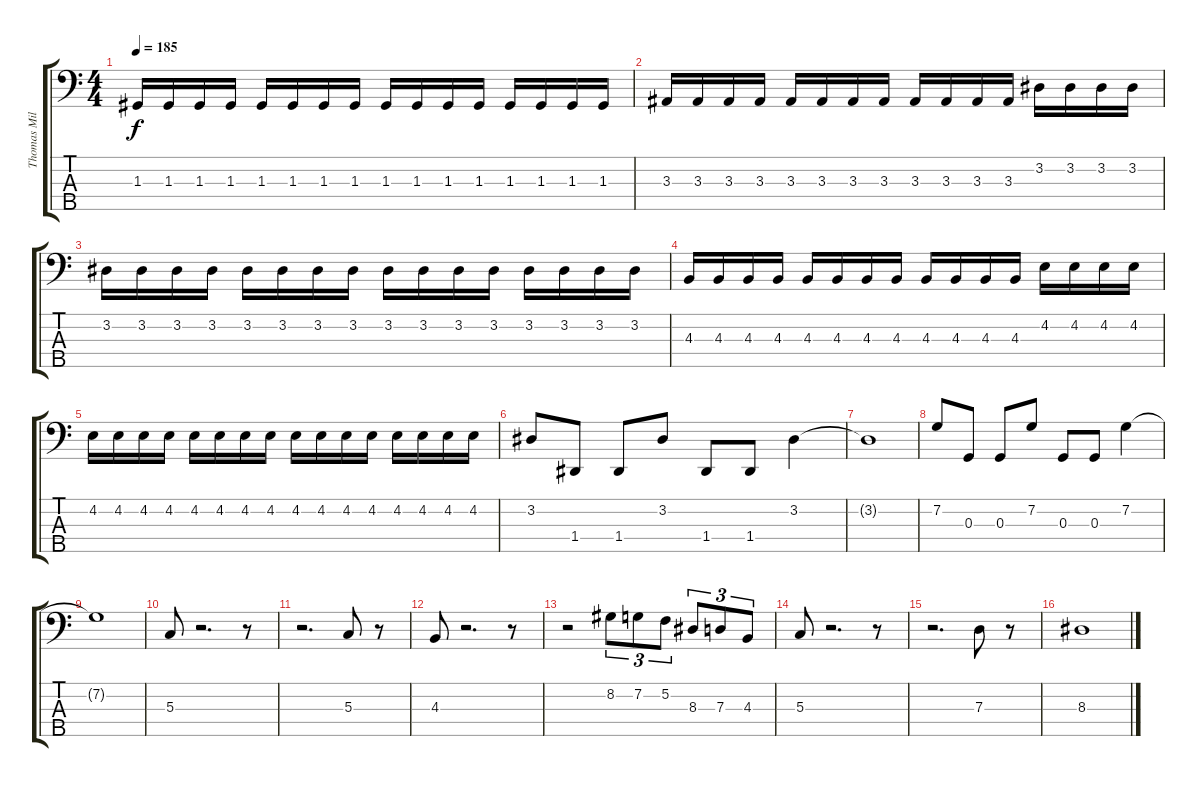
\track ("Thomas Miller" "Thomas Mil") {instrument electricbassfinger}
\staff {score tabs}
\tuning (F2 C2 G1 D1 A0) {hide}
\ts (4 4)
\tempo 185
\clef f4
\ks c
1.3.16{dy f} 1.3.16 1.3.16 1.3.16 1.3.16 1.3.16 1.3.16 1.3.16 1.3.16 1.3.16 1.3.16 1.3.16 1.3.16 1.3.16 1.3.16 1.3.16 |
3.3.16 3.3.16 3.3.16 3.3.16 3.3.16 3.3.16 3.3.16 3.3.16 3.3.16 3.3.16 3.3.16 3.3.16 3.2.16 3.2.16 3.2.16 3.2.16 |
3.2.16 3.2.16 3.2.16 3.2.16 3.2.16 3.2.16 3.2.16 3.2.16 3.2.16 3.2.16 3.2.16 3.2.16 3.2.16 3.2.16 3.2.16 3.2.16 |
4.3.16 4.3.16 4.3.16 4.3.16 4.3.16 4.3.16 4.3.16 4.3.16 4.3.16 4.3.16 4.3.16 4.3.16 4.2.16 4.2.16 4.2.16 4.2.16 |
4.2.16 4.2.16 4.2.16 4.2.16 4.2.16 4.2.16 4.2.16 4.2.16 4.2.16 4.2.16 4.2.16 4.2.16 4.2.16 4.2.16 4.2.16 4.2.16 |
3.2.8 1.4.8 1.4.8 3.2.8 1.4.8 1.4.8 3.2.4 |
3.2{t}.1 |
7.2.8 0.3.8 0.3.8 7.2.8 0.3.8 0.3.8 7.2.4 |
7.2{t}.1 |
5.3.8 r.2{d} r.8 |
r.2{d} 5.3.8 r.8 |
4.3.8 r.2{d} r.8 |
r.2 8.2.8{tu (3 2)} 7.2.8{tu (3 2)} 5.2.8{tu (3 2)} 8.3.8{tu (3 2)} 7.3.8{tu (3 2)} 4.3.8{tu (3 2)} |
5.3.8 r.2{d} r.8 |
r.2{d} 7.3.8 r.8 |
8.3.1
